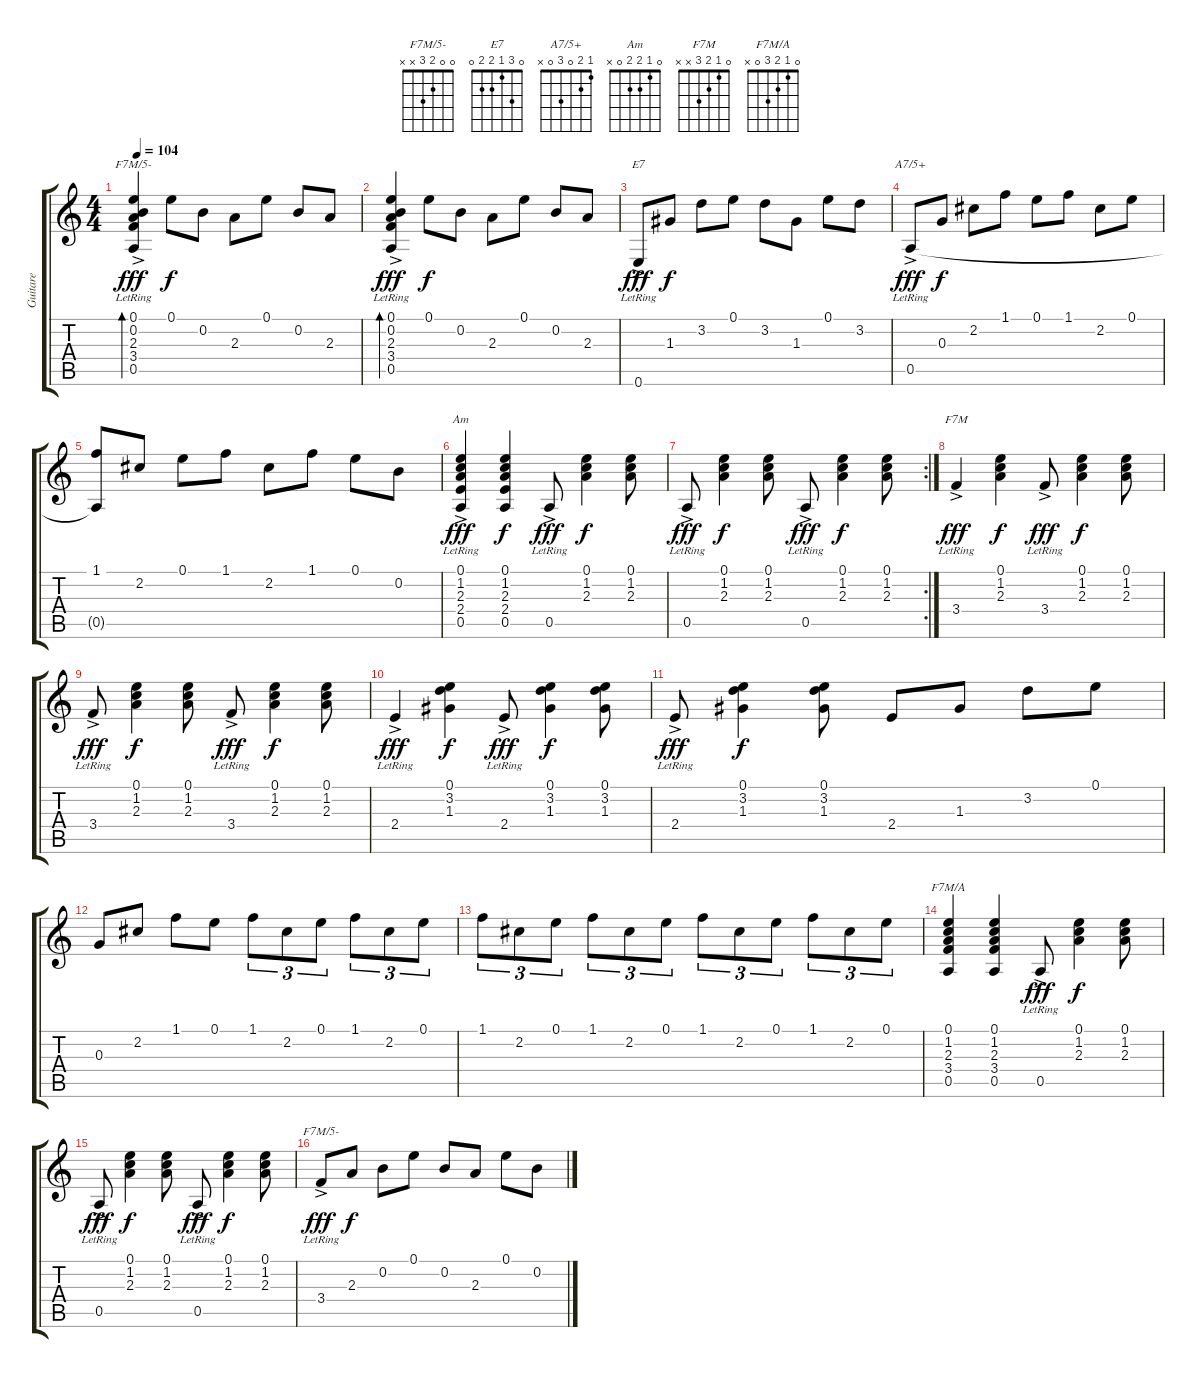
\track ("Guitare" "Guitare") {instrument acousticguitarnylon}
\staff {score tabs}
\tuning (E4 B3 G3 D3 A2 E2) {hide}
\chord ("F7M/5-" 0 0 2 3 0 x)
\chord ("E7" 0 3 1 2 2 0)
\chord ("A7/5+" 1 2 0 3 0 x)
\chord ("Am" 0 1 2 2 0 x)
\chord ("F7M" 0 1 2 3 x x)
\chord ("F7M/A" 0 1 2 3 0 x)
\chord ("F7M/5-" 0 0 2 3 x x)
\ts (4 4)
\tempo 104
\clef g2
\ks c
(0.1 0.2 2.3 3.4 0.5{ac lr}).4{bd 120 ch "F7M/5-" dy fff} 0.1.8{dy f} 0.2.8 2.3.8 0.1.8 0.2.8 2.3.8 |
(0.1 0.2 2.3 3.4 0.5{ac lr}).4{bd 120 dy fff} 0.1.8{dy f} 0.2.8 2.3.8 0.1.8 0.2.8 2.3.8 |
0.6{ac lr}.8{ch "E7" dy fff} 1.3.8{dy f} 3.2.8 0.1.8 3.2.8 1.3.8 0.1.8 3.2.8 |
0.5{ac lr}.8{ch "A7/5+" dy fff} 0.3.8{dy f} 2.2.8 1.1.8 0.1.8 1.1.8 2.2.8 0.1.8 |
(1.1 0.5{t}).8 2.2.8 0.1.8 1.1.8 2.2.8 1.1.8 0.1.8 0.2.8 |
(0.1 1.2 2.3 2.4 0.5{ac lr}).4{ch "Am" dy fff} (0.1 1.2 2.3 2.4 0.5).4{dy f} 0.5{ac lr}.8{dy fff} (0.1 1.2 2.3).4{dy f} (0.1 1.2 2.3).8 |
\rc 2
0.5{ac lr}.8{dy fff} (0.1 1.2 2.3).4{dy f} (0.1 1.2 2.3).8 0.5{ac lr}.8{dy fff} (0.1 1.2 2.3).4{dy f} (0.1 1.2 2.3).8 |
3.4{ac lr}.4{ch "F7M" dy fff} (0.1 1.2 2.3).4{dy f} 3.4{ac lr}.8{dy fff} (0.1 1.2 2.3).4{dy f} (0.1 1.2 2.3).8 |
3.4{ac lr}.8{dy fff} (0.1 1.2 2.3).4{dy f} (0.1 1.2 2.3).8 3.4{ac lr}.8{dy fff} (0.1 1.2 2.3).4{dy f} (0.1 1.2 2.3).8 |
2.4{ac lr}.4{dy fff} (0.1 3.2 1.3).4{dy f} 2.4{ac lr}.8{dy fff} (0.1 3.2 1.3).4{dy f} (0.1 3.2 1.3).8 |
2.4{ac lr}.8{dy fff} (0.1 3.2 1.3).4{dy f} (0.1 3.2 1.3).8 2.4.8 1.3.8 3.2.8 0.1.8 |
0.3.8 2.2.8 1.1.8 0.1.8 1.1.8{tu (3 2)} 2.2.8{tu (3 2)} 0.1.8{tu (3 2)} 1.1.8{tu (3 2)} 2.2.8{tu (3 2)} 0.1.8{tu (3 2)} |
1.1.8{tu (3 2)} 2.2.8{tu (3 2)} 0.1.8{tu (3 2)} 1.1.8{tu (3 2)} 2.2.8{tu (3 2)} 0.1.8{tu (3 2)} 1.1.8{tu (3 2)} 2.2.8{tu (3 2)} 0.1.8{tu (3 2)} 1.1.8{tu (3 2)} 2.2.8{tu (3 2)} 0.1.8{tu (3 2)} |
(0.1 1.2 2.3 3.4 0.5).4{ch "F7M/A"} (0.1 1.2 2.3 3.4 0.5).4 0.5{ac lr}.8{dy fff} (0.1 1.2 2.3).4{dy f} (0.1 1.2 2.3).8 |
0.5{ac lr}.8{dy fff} (0.1 1.2 2.3).4{dy f} (0.1 1.2 2.3).8 0.5{ac lr}.8{dy fff} (0.1 1.2 2.3).4{dy f} (0.1 1.2 2.3).8 |
3.4{ac lr}.8{ch "F7M/5-" dy fff} 2.3.8{dy f} 0.2.8 0.1.8 0.2.8 2.3.8 0.1.8 0.2.8
